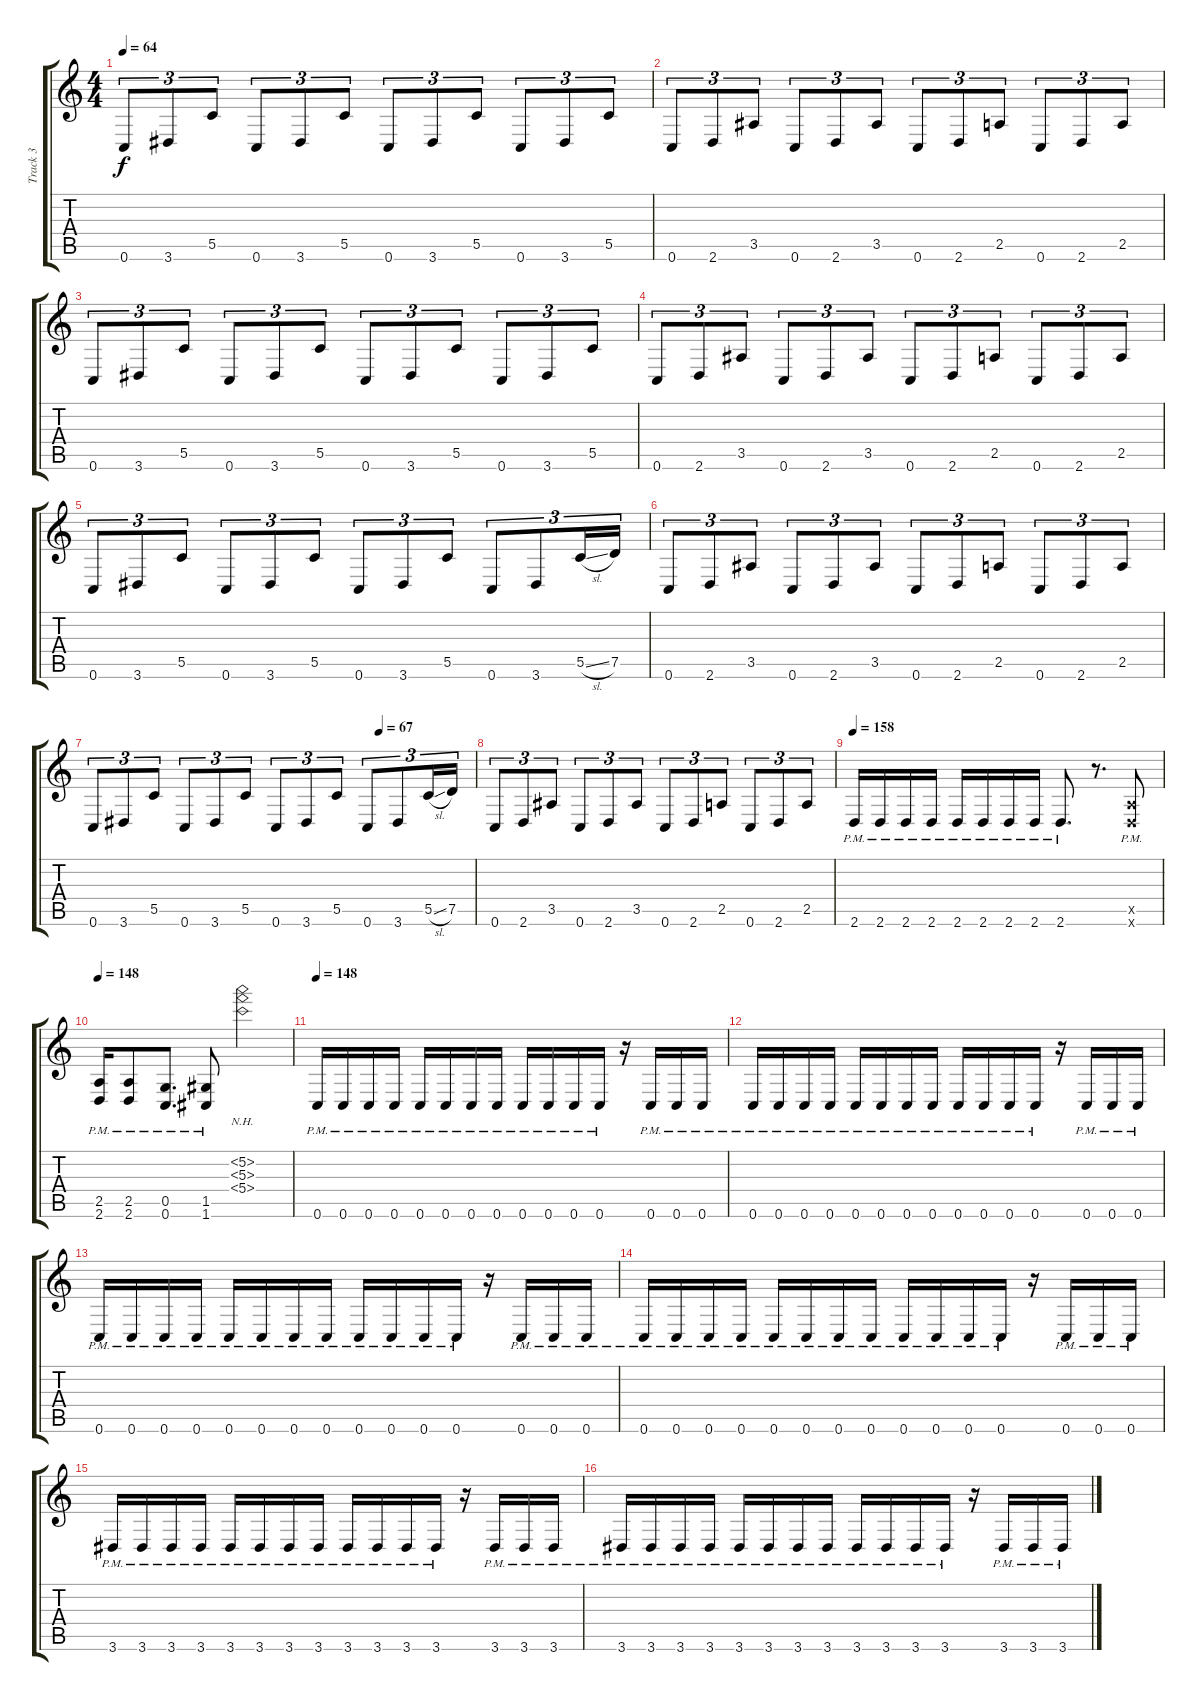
\track ("Track 3" "Track 3") {instrument distortionguitar}
\staff {score tabs}
\tuning (D4 A3 F3 C3 G2 C2) {hide}
\ts (4 4)
\tempo 64
\clef g2
\ks c
0.6.8{tu (3 2) dy f} 3.6.8{tu (3 2)} 5.5.8{tu (3 2)} 0.6.8{tu (3 2)} 3.6.8{tu (3 2)} 5.5.8{tu (3 2)} 0.6.8{tu (3 2)} 3.6.8{tu (3 2)} 5.5.8{tu (3 2)} 0.6.8{tu (3 2)} 3.6.8{tu (3 2)} 5.5.8{tu (3 2)} |
0.6.8{tu (3 2)} 2.6.8{tu (3 2)} 3.5.8{tu (3 2)} 0.6.8{tu (3 2)} 2.6.8{tu (3 2)} 3.5.8{tu (3 2)} 0.6.8{tu (3 2)} 2.6.8{tu (3 2)} 2.5.8{tu (3 2)} 0.6.8{tu (3 2)} 2.6.8{tu (3 2)} 2.5.8{tu (3 2)} |
0.6.8{tu (3 2)} 3.6.8{tu (3 2)} 5.5.8{tu (3 2)} 0.6.8{tu (3 2)} 3.6.8{tu (3 2)} 5.5.8{tu (3 2)} 0.6.8{tu (3 2)} 3.6.8{tu (3 2)} 5.5.8{tu (3 2)} 0.6.8{tu (3 2)} 3.6.8{tu (3 2)} 5.5.8{tu (3 2)} |
0.6.8{tu (3 2)} 2.6.8{tu (3 2)} 3.5.8{tu (3 2)} 0.6.8{tu (3 2)} 2.6.8{tu (3 2)} 3.5.8{tu (3 2)} 0.6.8{tu (3 2)} 2.6.8{tu (3 2)} 2.5.8{tu (3 2)} 0.6.8{tu (3 2)} 2.6.8{tu (3 2)} 2.5.8{tu (3 2)} |
0.6.8{tu (3 2)} 3.6.8{tu (3 2)} 5.5.8{tu (3 2)} 0.6.8{tu (3 2)} 3.6.8{tu (3 2)} 5.5.8{tu (3 2)} 0.6.8{tu (3 2)} 3.6.8{tu (3 2)} 5.5.8{tu (3 2)} 0.6.8{tu (3 2)} 3.6.8{tu (3 2)} 5.5{sl}.16{tu (3 2)} 7.5.16{tu (3 2)} |
0.6.8{tu (3 2)} 2.6.8{tu (3 2)} 3.5.8{tu (3 2)} 0.6.8{tu (3 2)} 2.6.8{tu (3 2)} 3.5.8{tu (3 2)} 0.6.8{tu (3 2)} 2.6.8{tu (3 2)} 2.5.8{tu (3 2)} 0.6.8{tu (3 2)} 2.6.8{tu (3 2)} 2.5.8{tu (3 2)} |
\tempo (67 0.75)
0.6.8{tu (3 2)} 3.6.8{tu (3 2)} 5.5.8{tu (3 2)} 0.6.8{tu (3 2)} 3.6.8{tu (3 2)} 5.5.8{tu (3 2)} 0.6.8{tu (3 2)} 3.6.8{tu (3 2)} 5.5.8{tu (3 2)} 0.6.8{tu (3 2)} 3.6.8{tu (3 2)} 5.5{sl}.16{tu (3 2)} 7.5.16{tu (3 2)} |
0.6.8{tu (3 2)} 2.6.8{tu (3 2)} 3.5.8{tu (3 2)} 0.6.8{tu (3 2)} 2.6.8{tu (3 2)} 3.5.8{tu (3 2)} 0.6.8{tu (3 2)} 2.6.8{tu (3 2)} 2.5.8{tu (3 2)} 0.6.8{tu (3 2)} 2.6.8{tu (3 2)} 2.5.8{tu (3 2)} |
\tempo 158
2.6{pm}.16 2.6{pm}.16 2.6{pm}.16 2.6{pm}.16 2.6{pm}.16 2.6{pm}.16 2.6{pm}.16 2.6{pm}.16 2.6{pm}.8{d} r.8{d} (2.5{pm x} 2.6{pm x}).8 |
\tempo 148
(2.5{pm} 2.6{pm}).16 (2.5{pm} 2.6{pm}).8 (0.5{pm} 0.6{pm}).8{d} (1.5{pm} 1.6{pm}).8 (5.2{nh} 5.3{nh} 5.4{nh}).2 |
\tempo 148
0.6{pm}.16 0.6{pm}.16 0.6{pm}.16 0.6{pm}.16 0.6{pm}.16 0.6{pm}.16 0.6{pm}.16 0.6{pm}.16 0.6{pm}.16 0.6{pm}.16 0.6{pm}.16 0.6{pm}.16 r.16 0.6{pm}.16 0.6{pm}.16 0.6{pm}.16 |
0.6{pm}.16 0.6{pm}.16 0.6{pm}.16 0.6{pm}.16 0.6{pm}.16 0.6{pm}.16 0.6{pm}.16 0.6{pm}.16 0.6{pm}.16 0.6{pm}.16 0.6{pm}.16 0.6{pm}.16 r.16 0.6{pm}.16 0.6{pm}.16 0.6{pm}.16 |
0.6{pm}.16 0.6{pm}.16 0.6{pm}.16 0.6{pm}.16 0.6{pm}.16 0.6{pm}.16 0.6{pm}.16 0.6{pm}.16 0.6{pm}.16 0.6{pm}.16 0.6{pm}.16 0.6{pm}.16 r.16 0.6{pm}.16 0.6{pm}.16 0.6{pm}.16 |
0.6{pm}.16 0.6{pm}.16 0.6{pm}.16 0.6{pm}.16 0.6{pm}.16 0.6{pm}.16 0.6{pm}.16 0.6{pm}.16 0.6{pm}.16 0.6{pm}.16 0.6{pm}.16 0.6{pm}.16 r.16 0.6{pm}.16 0.6{pm}.16 0.6{pm}.16 |
3.6{pm}.16 3.6{pm}.16 3.6{pm}.16 3.6{pm}.16 3.6{pm}.16 3.6{pm}.16 3.6{pm}.16 3.6{pm}.16 3.6{pm}.16 3.6{pm}.16 3.6{pm}.16 3.6{pm}.16 r.16 3.6{pm}.16 3.6{pm}.16 3.6{pm}.16 |
3.6{pm}.16 3.6{pm}.16 3.6{pm}.16 3.6{pm}.16 3.6{pm}.16 3.6{pm}.16 3.6{pm}.16 3.6{pm}.16 3.6{pm}.16 3.6{pm}.16 3.6{pm}.16 3.6{pm}.16 r.16 3.6{pm}.16 3.6{pm}.16 3.6{pm}.16
